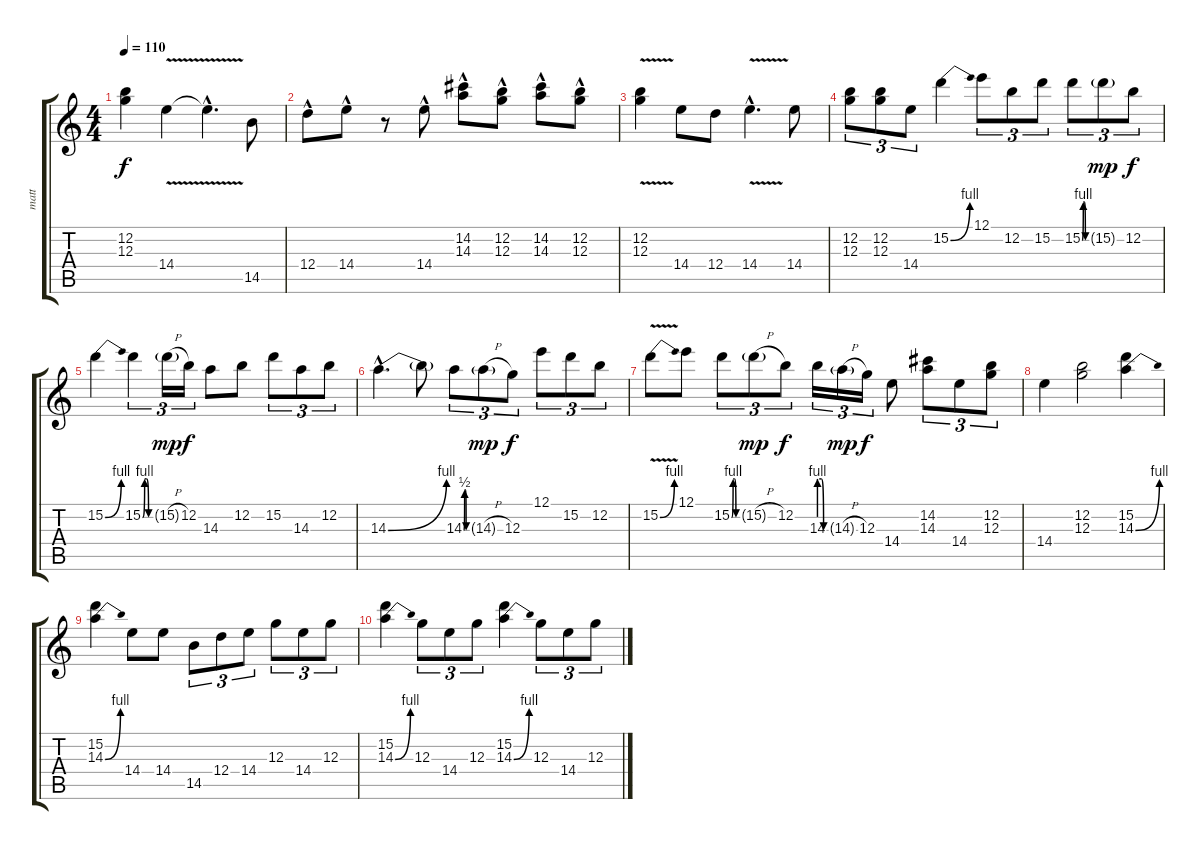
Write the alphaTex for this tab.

\track ("matt " "matt ") {instrument distortionguitar}
\staff {score tabs}
\tuning (E4 B3 G3 D3 A2 E2) {hide}
\ts (4 4)
\tempo 110
\clef g2
\ks c
(12.2 12.3).4{dy f} 14.4{v}.4 14.4{hac t}.4{d} 14.5.8 |
12.4{hac}.8{volume 8} 14.4{hac}.8 r.8 14.4{hac}.8 (14.2{hac} 14.3{hac}).8 (12.2{hac} 12.3{hac}).8 (14.2{hac} 14.3{hac}).8 (12.2{hac} 12.3{hac}).8 |
(12.2 12.3{v}).4 14.4.8 12.4.8 14.4{v hac}.4{d} 14.4.8 |
(12.2 12.3).8{tu (3 2)} (12.2 12.3).8{tu (3 2)} 14.4.8{tu (3 2)} 15.2{be (bend 0 0 60 4)}.4 12.1.8{tu (3 2)} 12.2.8{tu (3 2)} 15.2.8{tu (3 2)} 15.2{be (custom 0 0 15 4 30 4 45 0 60 0)}.8{tu (3 2)} 15.2{g}.8{tu (3 2) dy mp} 12.2.8{tu (3 2) dy f} |
15.2{be (bend 0 0 60 4)}.4{volume 6} 15.2{be (custom 0 0 15 4 30 4 45 0 60 0)}.4{tu (3 2)} 15.2{h g}.16{tu (3 2) dy mp} 12.2.16{tu (3 2) dy f} 14.3.8 12.2.8 15.2.8{tu (3 2)} 14.3.8{tu (3 2)} 12.2.8{tu (3 2)} |
14.3{be (bend 0 0 60 4) hac}.4{d} 14.3{t}.8 14.3{be (custom 0 0 15 2 30 2 45 0 60 0)}.8{tu (3 2)} 14.3{h g}.8{tu (3 2) dy mp} 12.3.8{tu (3 2) dy f} 12.1.8{tu (3 2)} 15.2.8{tu (3 2)} 12.2.8{tu (3 2)} |
15.2{be (bend 0 0 60 4) v}.8 12.1.8 15.2{be (custom 0 0 15 4 30 4 45 0 60 0)}.8{tu (3 2)} 15.2{h g}.8{tu (3 2) dy mp} 12.2.8{tu (3 2) dy f} 14.3{be (custom 0 4 20 4 40 0 60 0)}.16{tu (3 2)} 14.3{h g}.16{tu (3 2) dy mp} 12.3.16{tu (3 2) dy f} 14.4.8 (14.2 14.3).8{tu (3 2)} 14.4.8{tu (3 2)} (12.2 12.3).8{tu (3 2)} |
14.4.4 (12.2 12.3).2 (15.2 14.3{be (bend 0 0 60 4)}).4 |
(15.2 14.3{be (bend 0 0 60 4)}).4{volume 3} 14.4.8 14.4.8 14.5.8{tu (3 2)} 12.4.8{tu (3 2)} 14.4.8{tu (3 2)} 12.3.8{tu (3 2)} 14.4.8{tu (3 2)} 12.3.8{tu (3 2)} |
(15.2 14.3{be (bend 0 0 60 4)}).4 12.3.8{tu (3 2)} 14.4.8{tu (3 2)} 12.3.8{tu (3 2)} (15.2 14.3{be (bend 0 0 60 4)}).4 12.3.8{tu (3 2)} 14.4.8{tu (3 2)} 12.3.8{tu (3 2)}
